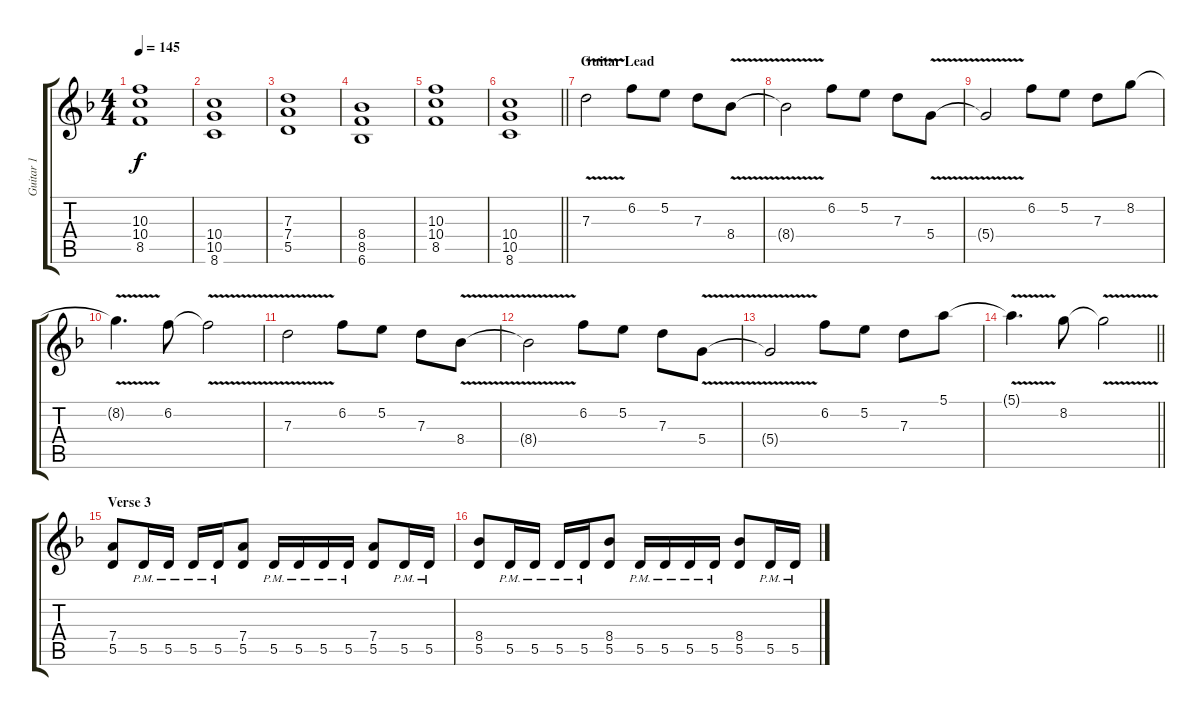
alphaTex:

\track ("Guitar 1" "Guitar 1") {instrument distortionguitar}
\staff {score tabs}
\tuning (E4 B3 G3 D3 A2 E2) {hide}
\ts (4 4)
\tempo 145
\clef g2
\ks f
(10.3 10.4 8.5).1{dy f} |
(10.4 10.5 8.6).1 |
(7.3 7.4 5.5).1 |
(8.4 8.5 6.6).1 |
(10.3 10.4 8.5).1 |
\barLineRight lightlight
(10.4 10.5 8.6).1 |
\section ("" "Guitar Lead")
7.3{v}.2 6.2.8 5.2.8 7.3.8 8.4{v}.8 |
8.4{t}.2 6.2.8 5.2.8 7.3.8 5.4{v}.8 |
5.4{t}.2 6.2.8 5.2.8 7.3.8 8.2.8 |
8.2{v t}.4{d} 6.2.8 6.2{v t}.2 |
7.3{v}.2 6.2.8 5.2.8 7.3.8 8.4{v}.8 |
8.4{t}.2 6.2.8 5.2.8 7.3.8 5.4{v}.8 |
5.4{t}.2 6.2.8 5.2.8 7.3.8 5.1.8 |
\barLineRight lightlight
5.1{v t}.4{d} 8.2.8 8.2{v t}.2 |
\section ("" "Verse 3")
(7.4 5.5).8 5.5{pm}.16 5.5{pm}.16 5.5{pm}.16 5.5{pm}.16 (7.4 5.5).8 5.5{pm}.16 5.5{pm}.16 5.5{pm}.16 5.5{pm}.16 (7.4 5.5).8 5.5{pm}.16 5.5{pm}.16 |
(8.4 5.5).8 5.5{pm}.16 5.5{pm}.16 5.5{pm}.16 5.5{pm}.16 (8.4 5.5).8 5.5{pm}.16 5.5{pm}.16 5.5{pm}.16 5.5{pm}.16 (8.4 5.5).8 5.5{pm}.16 5.5{pm}.16
